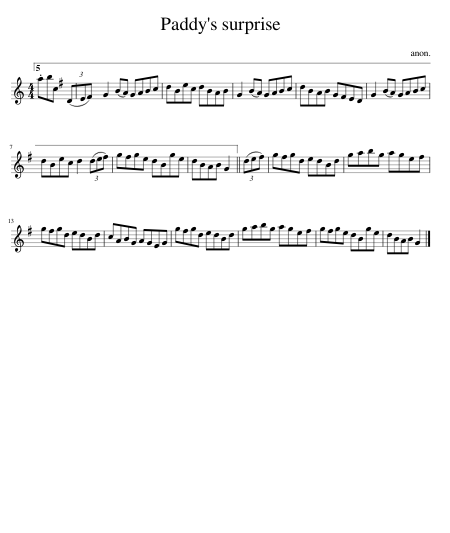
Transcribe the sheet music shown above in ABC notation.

X:1
L:1/8
M:4/4
I:linebreak $
K:C
V:1 treble
V:1
 .abc (3(DE^F) | G2 (BA) GABc | dBec dBAB | G2 (BA) GABc | dBAB G^FED | %5
 G2 (BA) GABc |$ dBec d2 (3(de^f) | g^fge dBge | dBAB G2 || (3(de^f) | %10
 g^fgd edBd | gabg age^f |$ g^fgd edBd | cABG AGEG | g^fgd edBd | %15
 gabg age^f | g^fge dBge | dBAB G2 |] %18
